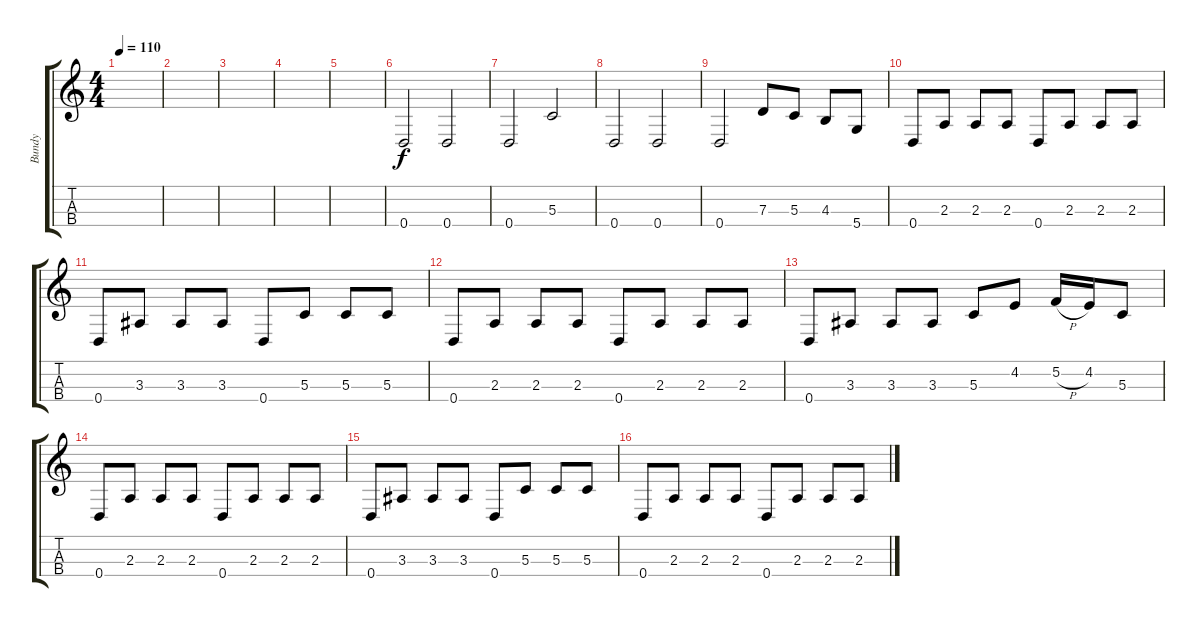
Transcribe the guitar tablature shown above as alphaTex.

\track ("Bundy" "Bundy") {instrument electricbassfinger}
\staff {score tabs}
\tuning (F3 C3 G2 D2) {hide}
\ts (4 4)
\tempo 110
\tempo 120
\tempo 110
\clef g2
\ks c
|
|
|
|
|
0.4.2 0.4.2 |
0.4.2 5.3.2 |
0.4.2 0.4.2 |
0.4.2 7.3.8 5.3.8 4.3.8 5.4.8 |
0.4.8 2.3.8 2.3.8 2.3.8 0.4.8 2.3.8 2.3.8 2.3.8 |
0.4.8 3.3.8 3.3.8 3.3.8 0.4.8 5.3.8 5.3.8 5.3.8 |
0.4.8 2.3.8 2.3.8 2.3.8 0.4.8 2.3.8 2.3.8 2.3.8 |
0.4.8 3.3.8 3.3.8 3.3.8 5.3.8 4.2.8 5.2{h}.16 4.2.16 5.3.8 |
0.4.8 2.3.8 2.3.8 2.3.8 0.4.8 2.3.8 2.3.8 2.3.8 |
0.4.8 3.3.8 3.3.8 3.3.8 0.4.8 5.3.8 5.3.8 5.3.8 |
0.4.8 2.3.8 2.3.8 2.3.8 0.4.8 2.3.8 2.3.8 2.3.8
